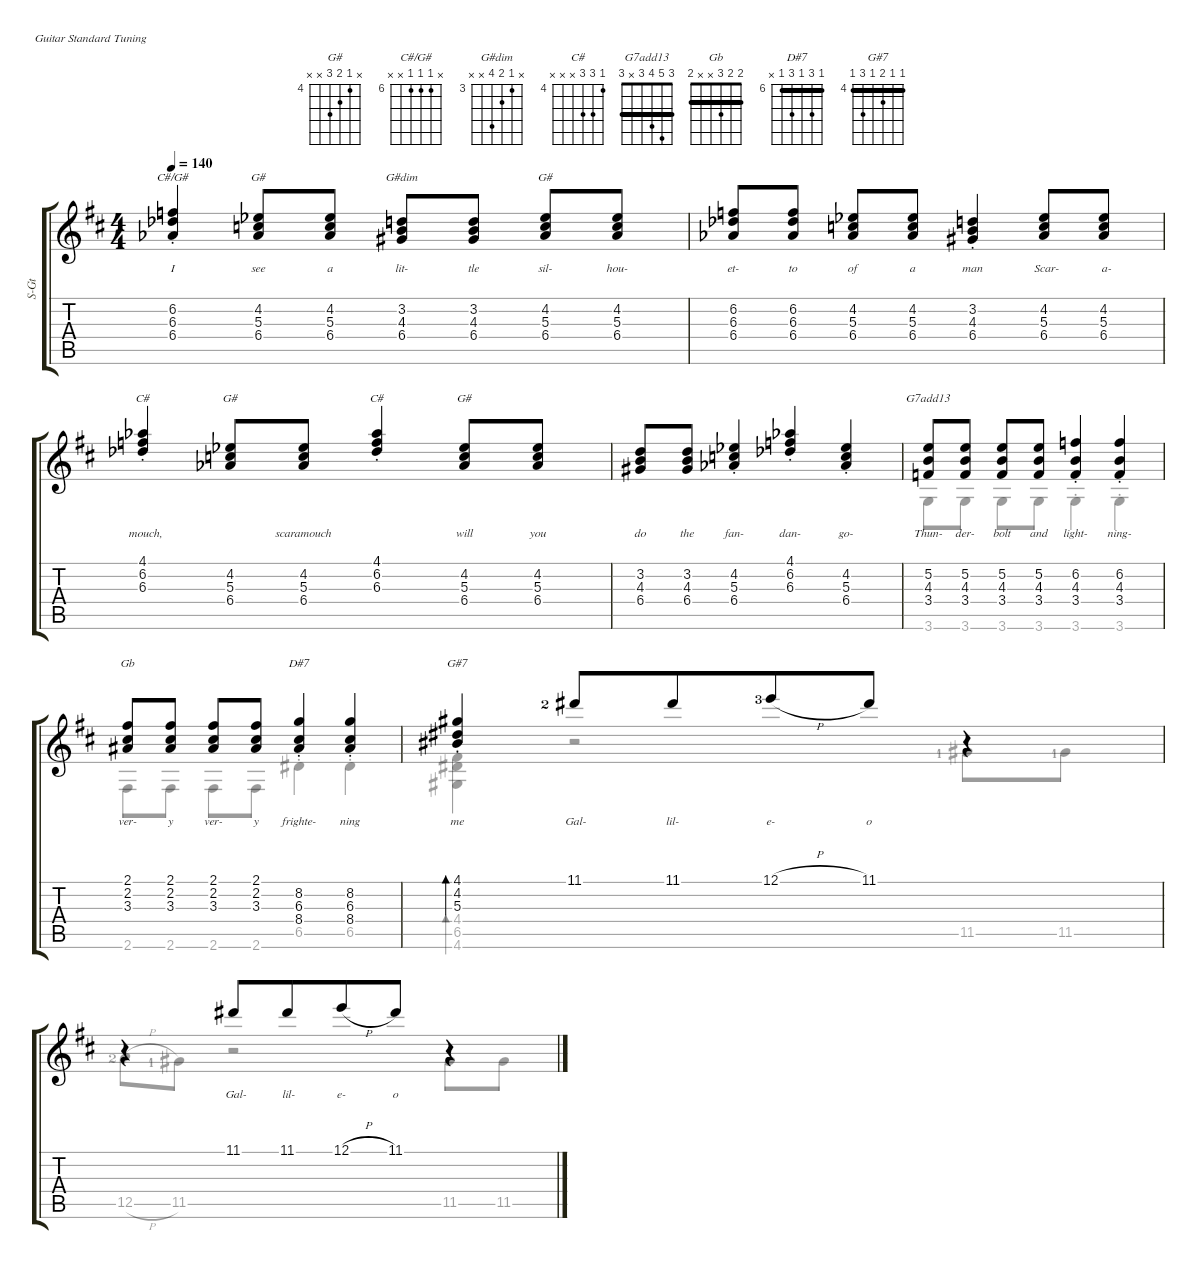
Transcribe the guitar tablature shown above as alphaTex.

\defaultSystemsLayout 4
\hideDynamics
\bracketExtendMode groupsimilarinstruments
\otherSystemsTrackNameOrientation horizontal
\defaultBarNumberDisplay Hide
\track ("Classic Guitar\n" "S-Gt") {instrument acousticguitarnylon}
\staff {score tabs}
\tuning (E4 B3 G3 D3 A2 E2)
\chord ("G#" x 4 5 6 x x) {firstfret 4}
\chord ("C#/G#" x 6 6 6 x x) {firstfret 6}
\chord ("G#dim" x 3 4 6 x x) {firstfret 3}
\chord ("C#" 4 6 6 x x x) {firstfret 4}
\chord ("G7add13" 3 5 4 3 x 3) {barre (3 3)}
\chord ("Gb" 2 2 3 x x 2) {barre (2 2)}
\chord ("D#7" 6 8 6 8 6 x) {firstfret 6 barre (6 6)}
\chord ("G#7" 4 4 5 4 6 4) {firstfret 4 barre (4 4 4)}
\voice
\ts (4 4)
\tempo 140
\clef g2
\scale
1.01983
\ks d
(6.2{st acc forcenatural} 6.3{st acc b} 6.4{st acc b}).4{ch "C#/G#" lyrics (0 "I") lyrics (1 "") lyrics (2 "") lyrics (3 "") lyrics (4 "") dy mf beam Up beam split} (4.2{acc b} 5.3{acc forcenatural} 6.4{acc b}).8{ch "G#" lyrics (0 "see") lyrics (1 "") lyrics (2 "") lyrics (3 "") lyrics (4 "") beam Up beam merge} (4.2{acc b} 5.3{acc forcenatural} 6.4{acc b}).8{lyrics (0 "a") lyrics (1 "") lyrics (2 "") lyrics (3 "") lyrics (4 "") beam Up} (3.2{acc forcenatural} 4.3{acc forcenatural} 6.4{acc #}).8{ch "G#dim" lyrics (0 "lit-") lyrics (1 "") lyrics (2 "") lyrics (3 "") lyrics (4 "") beam Up} (3.2{acc forcenatural} 4.3{acc forcenatural} 6.4{acc #}).8{lyrics (0 "tle") lyrics (1 "") lyrics (2 "") lyrics (3 "") lyrics (4 "") beam Up} (6.4{acc b} 5.3{acc forcenatural} 4.2{acc b}).8{ch "G#" lyrics (0 "sil-") lyrics (1 "") lyrics (2 "") lyrics (3 "") lyrics (4 "") beam Up} (4.2{acc b} 5.3{acc forcenatural} 6.4{acc b}).8{lyrics (0 "hou-") lyrics (1 "") lyrics (2 "") lyrics (3 "") lyrics (4 "") beam Up} |
(6.2{acc forcenatural} 6.3{acc b} 6.4{acc b}).8{lyrics (0 "et-") lyrics (1 "") lyrics (2 "") lyrics (3 "") lyrics (4 "") beam Up} (6.4{acc b} 6.3{acc b} 6.2{acc forcenatural}).8{lyrics (0 "to") lyrics (1 "") lyrics (2 "") lyrics (3 "") lyrics (4 "") beam Up} (4.2{acc b} 5.3{acc forcenatural} 6.4{acc b}).8{lyrics (0 "of") lyrics (1 "") lyrics (2 "") lyrics (3 "") lyrics (4 "") beam Up} (4.2{acc b} 5.3{acc forcenatural} 6.4{acc b}).8{lyrics (0 "a") lyrics (1 "") lyrics (2 "") lyrics (3 "") lyrics (4 "") beam Up beam split} (3.2{st acc forcenatural} 4.3{st acc forcenatural} 6.4{st acc #}).4{lyrics (0 "man") lyrics (1 "") lyrics (2 "") lyrics (3 "") lyrics (4 "") beam Up} (4.2{acc b} 5.3{acc forcenatural} 6.4{acc b}).8{lyrics (0 "  Scar-") lyrics (1 "") lyrics (2 "") lyrics (3 "") lyrics (4 "") beam Up} (4.2{acc b} 5.3{acc forcenatural} 6.4{acc b}).8{lyrics (0 "  a-") lyrics (1 "") lyrics (2 "") lyrics (3 "") lyrics (4 "") beam Up} |
\scale
0.983388 (4.1{st acc b} 6.2{st acc forcenatural} 6.3{st acc b}).4{ch "C#" lyrics (0 "  mouch,") lyrics (1 "") lyrics (2 "") lyrics (3 "") lyrics (4 "") beam Up} (4.2{acc b} 5.3{acc forcenatural} 6.4{acc b}).8{ch "G#" beam Up} (4.2{acc b} 5.3{acc forcenatural} 6.4{acc b}).8{lyrics (0 "scaramouch  ") lyrics (1 "") lyrics (2 "") lyrics (3 "") lyrics (4 "") beam Up} (4.1{st acc b} 6.2{st acc forcenatural} 6.3{st acc b}).4{ch "C#" beam Up} (4.2{acc b} 5.3{acc forcenatural} 6.4{acc b}).8{ch "G#" lyrics (0 "will") lyrics (1 "") lyrics (2 "") lyrics (3 "") lyrics (4 "") beam Up} (4.2{acc b} 5.3{acc forcenatural} 6.4{acc b}).8{lyrics (0 "you") lyrics (1 "") lyrics (2 "") lyrics (3 "") lyrics (4 "") beam Up} |
(3.2{acc forcenatural} 4.3{acc forcenatural} 6.4{acc #}).8{lyrics (0 "do") lyrics (1 "") lyrics (2 "") lyrics (3 "") lyrics (4 "") beam Up} (3.2{acc forcenatural} 4.3{acc forcenatural} 6.4{acc #}).8{lyrics (0 "the") lyrics (1 "") lyrics (2 "") lyrics (3 "") lyrics (4 "") beam Up} (4.2{st acc b} 5.3{st acc forcenatural} 6.4{st acc b}).4{lyrics (0 "fan-") lyrics (1 "") lyrics (2 "") lyrics (3 "") lyrics (4 "") beam Up} (4.1{st acc b} 6.2{st acc forcenatural} 6.3{st acc b}).4{lyrics (0 "dan-") lyrics (1 "") lyrics (2 "") lyrics (3 "") lyrics (4 "") beam Up} (4.2{st acc b} 5.3{st acc forcenatural} 6.4{st acc b}).4{lyrics (0 "go-") lyrics (1 "") lyrics (2 "") lyrics (3 "") lyrics (4 "") beam Up} |
\scale
1.01661 (4.3{acc forcenatural} 5.2{acc forcenatural} 3.4{acc forcenatural}).8{ch "G7add13" lyrics (0 "Thun-") lyrics (1 "") lyrics (2 "") lyrics (3 "") lyrics (4 "") beam Up} (4.3{acc forcenatural} 5.2{acc forcenatural} 3.4{acc forcenatural}).8{lyrics (0 "der-") lyrics (1 "") lyrics (2 "") lyrics (3 "") lyrics (4 "") beam Up} (4.3{acc forcenatural} 5.2{acc forcenatural} 3.4{acc forcenatural}).8{lyrics (0 "bolt") lyrics (1 "") lyrics (2 "") lyrics (3 "") lyrics (4 "") beam Up} (4.3{acc forcenatural} 5.2{acc forcenatural} 3.4{acc forcenatural}).8{lyrics (0 "and") lyrics (1 "") lyrics (2 "") lyrics (3 "") lyrics (4 "") beam Up} (4.3{st acc forcenatural} 6.2{st acc forcenatural} 3.4{st acc forcenatural}).4{lyrics (0 "light-") lyrics (1 "") lyrics (2 "") lyrics (3 "") lyrics (4 "") beam Up beam merge} (6.2{st acc forcenatural} 4.3{st acc forcenatural} 3.4{st acc forcenatural}).4{lyrics (0 "ning-") lyrics (1 "") lyrics (2 "") lyrics (3 "") lyrics (4 "") beam Up} |
(2.1{acc #} 2.2{acc #} 3.3{acc #}).8{ch "Gb" lyrics (0 "ver-") lyrics (1 "") lyrics (2 "") lyrics (3 "") lyrics (4 "") beam Up} (3.3{acc #} 2.2{acc #} 2.1{acc #}).8{lyrics (0 "y") lyrics (1 "") lyrics (2 "") lyrics (3 "") lyrics (4 "") beam Up} (2.1{acc #} 2.2{acc #} 3.3{acc #}).8{lyrics (0 "ver-") lyrics (1 "") lyrics (2 "") lyrics (3 "") lyrics (4 "") beam Up} (3.3{acc #} 2.2{acc #} 2.1{acc #}).8{lyrics (0 "y") lyrics (1 "") lyrics (2 "") lyrics (3 "") lyrics (4 "") beam Up} (8.4{st acc #} 8.2{st acc forcenatural} 6.3{st acc #}).4{ch "D#7" lyrics (0 "frighte-") lyrics (1 "") lyrics (2 "") lyrics (3 "") lyrics (4 "") beam Up beam merge} (8.4{st acc #} 8.2{st acc forcenatural} 6.3{st acc #}).4{lyrics (0 "ning") lyrics (1 "") lyrics (2 "") lyrics (3 "") lyrics (4 "") beam Up} |
\scale
1.07214 (4.1{st acc #} 4.2{st acc #} 5.3{st acc #}).4{bd 30 ch "G#7" lyrics (0 "me") lyrics (1 "") lyrics (2 "") lyrics (3 "") lyrics (4 "") beam Up} 11.1{lf 3 acc #}.8{lyrics (0 " Gal-") lyrics (1 "") lyrics (2 "") lyrics (3 "") lyrics (4 "") beam Up} 11.1{acc #}.8{lyrics (0 "lil-") lyrics (1 "") lyrics (2 "") lyrics (3 "") lyrics (4 "") beam Up beam merge} 12.1{h lf 4 acc forcenatural}.8{lyrics (0 "e-") lyrics (1 "") lyrics (2 "") lyrics (3 "") lyrics (4 "") beam Up beam merge} 11.1{acc #}.8{lyrics (0 "o") lyrics (1 "") lyrics (2 "") lyrics (3 "") lyrics (4 "") beam Up} r.4{beam Up} |
r.4{beam Up} 11.1{acc #}.8{lyrics (0 "  Gal-") lyrics (1 "") lyrics (2 "") lyrics (3 "") lyrics (4 "") beam Up} 11.1{acc #}.8{lyrics (0 " lil-") lyrics (1 "") lyrics (2 "") lyrics (3 "") lyrics (4 "") beam Up beam merge} 12.1{h acc forcenatural}.8{lyrics (0 "e-") lyrics (1 "") lyrics (2 "") lyrics (3 "") lyrics (4 "") beam Up} 11.1{acc #}.8{lyrics (0 "o") lyrics (1 "") lyrics (2 "") lyrics (3 "") lyrics (4 "") beam Up} r.4{beam Up}
\voice
\clef g2
\ottava regular
\simile none
\scale
1.01983
\ks d
|
|
\scale
0.983388 |
|
\scale
1.01661 3.6{acc forcenatural}.8{beam Down} 3.6{acc forcenatural}.8{beam Down} 3.6{acc forcenatural}.8{beam Down} 3.6{acc forcenatural}.8{beam Down} 3.6{st acc forcenatural}.4{beam Down beam merge} 3.6{st acc forcenatural}.4{beam Down} |
2.6{acc #}.8{beam Down} 2.6{acc #}.8{beam Down} 2.6{acc #}.8{beam Down} 2.6{acc #}.8{beam Down} 6.5{st acc #}.4{beam Down beam merge} 6.5{st acc #}.4{beam Down} |
\scale
1.07214 (4.6{st acc #} 6.5{st acc #} 4.4{st acc #}).4{bd 0 beam Down} r.2{beam Down} 11.5{lf 2 acc #}.8{beam Down beam merge} 11.5{lf 2 acc #}.8{beam Down beam merge} |
12.5{h lf 3 acc forcenatural}.8{beam Down beam merge} 11.5{lf 2 acc #}.8{beam Down} r.2{beam Down} 11.5{acc #}.8{beam Down} 11.5{acc #}.8{beam Down}
